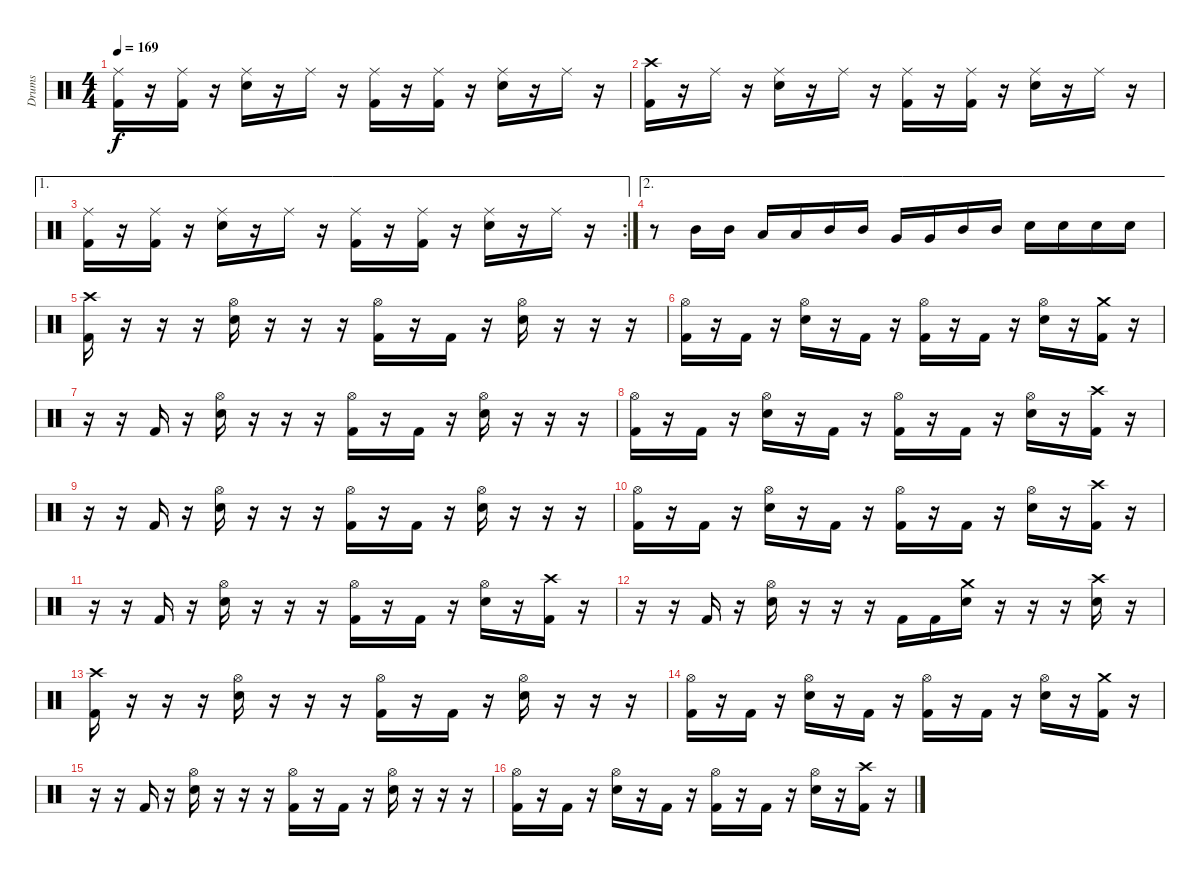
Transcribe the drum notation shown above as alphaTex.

\track ("Drums" "Drums") {instrument percussion}
\staff {score}
\articulation defaults
\ts (4 4)
\tempo 169
\clef neutral
\ks c
("Ride (middle)" "Kick (hit) 2").16{dy f} r.16 ("Ride (middle)" "Kick (hit) 2").16 r.16 ("Ride (middle)" "Snare (hit) 2").16 r.16 "Ride (middle)".16 r.16 ("Ride (middle)" "Kick (hit) 2").16 r.16 ("Ride (middle)" "Kick (hit) 2").16 r.16 ("Ride (middle)" "Snare (hit) 2").16 r.16 "Ride (middle)".16 r.16 |
("Crash high (hit)" "Kick (hit) 2").16 r.16 "Ride (middle)".16 r.16 ("Ride (middle)" "Snare (hit) 2").16 r.16 "Ride (middle)".16 r.16 ("Ride (middle)" "Kick (hit) 2").16 r.16 ("Ride (middle)" "Kick (hit) 2").16 r.16 ("Ride (middle)" "Snare (hit) 2").16 r.16 "Ride (middle)".16 r.16 |
\ae 1
\rc 2
("Ride (middle)" "Kick (hit) 2").16 r.16 ("Ride (middle)" "Kick (hit) 2").16 r.16 ("Ride (middle)" "Snare (hit) 2").16 r.16 "Ride (middle)".16 r.16 ("Ride (middle)" "Kick (hit) 2").16 r.16 ("Ride (middle)" "Kick (hit) 2").16 r.16 ("Ride (middle)" "Snare (hit) 2").16 r.16 "Ride (middle)".16 r.16 |
\ae 2
r.8 "Mid Tom (hit)".16 "Mid Tom (hit)".16 "Low Tom (hit)".16 "Low Tom (hit)".16 "Mid Tom (hit)".16 "Mid Tom (hit)".16 "Very Low Tom (hit)".16 "Very Low Tom (hit)".16 "Mid Tom (hit)".16 "Mid Tom (hit)".16 "Snare (hit) 2".16 "Snare (hit) 2".16 "Snare (hit) 2".16 "Snare (hit) 2".16 |
("Crash high (hit)" "Kick (hit) 2").16 r.16 r.16 r.16 ("Hi-Hat (open)" "Snare (hit) 2").16 r.16 r.16 r.16 ("Hi-Hat (open)" "Kick (hit) 2").16 r.16 "Kick (hit) 2".16 r.16 ("Hi-Hat (open)" "Snare (hit) 2").16 r.16 r.16 r.16 |
("Hi-Hat (open)" "Kick (hit) 2").16 r.16 "Kick (hit) 2".16 r.16 ("Hi-Hat (open)" "Snare (hit) 2").16 r.16 "Kick (hit) 2".16 r.16 ("Hi-Hat (open)" "Kick (hit) 2").16 r.16 "Kick (hit) 2".16 r.16 ("Hi-Hat (open)" "Snare (hit) 2").16 r.16 ("Crash medium (hit)" "Kick (hit) 2").16 r.16 |
r.16 r.16 "Kick (hit) 2".16 r.16 ("Hi-Hat (open)" "Snare (hit) 2").16 r.16 r.16 r.16 ("Hi-Hat (open)" "Kick (hit) 2").16 r.16 "Kick (hit) 2".16 r.16 ("Hi-Hat (open)" "Snare (hit) 2").16 r.16 r.16 r.16 |
("Hi-Hat (open)" "Kick (hit) 2").16 r.16 "Kick (hit) 2".16 r.16 ("Hi-Hat (open)" "Snare (hit) 2").16 r.16 "Kick (hit) 2".16 r.16 ("Hi-Hat (open)" "Kick (hit) 2").16 r.16 "Kick (hit) 2".16 r.16 ("Hi-Hat (open)" "Snare (hit) 2").16 r.16 ("Crash high (hit)" "Kick (hit) 2").16 r.16 |
r.16 r.16 "Kick (hit) 2".16 r.16 ("Hi-Hat (open)" "Snare (hit) 2").16 r.16 r.16 r.16 ("Hi-Hat (open)" "Kick (hit) 2").16 r.16 "Kick (hit) 2".16 r.16 ("Hi-Hat (open)" "Snare (hit) 2").16 r.16 r.16 r.16 |
("Hi-Hat (open)" "Kick (hit) 2").16 r.16 "Kick (hit) 2".16 r.16 ("Hi-Hat (open)" "Snare (hit) 2").16 r.16 "Kick (hit) 2".16 r.16 ("Hi-Hat (open)" "Kick (hit) 2").16 r.16 "Kick (hit) 2".16 r.16 ("Hi-Hat (open)" "Snare (hit) 2").16 r.16 ("Crash high (hit)" "Kick (hit) 2").16 r.16 |
r.16 r.16 "Kick (hit) 2".16 r.16 ("Hi-Hat (open)" "Snare (hit) 2").16 r.16 r.16 r.16 ("Hi-Hat (open)" "Kick (hit) 2").16 r.16 "Kick (hit) 2".16 r.16 ("Hi-Hat (open)" "Snare (hit) 2").16 r.16 ("Crash high (hit)" "Kick (hit) 2").16 r.16 |
r.16 r.16 "Kick (hit) 2".16 r.16 ("Hi-Hat (open)" "Snare (hit) 2").16 r.16 r.16 r.16 "Kick (hit) 2".16 "Kick (hit) 2".16 ("Crash medium (hit)" "Snare (hit) 2").16 r.16 r.16 r.16 ("Crash high (hit)" "Snare (hit) 2").16 r.16 |
("Crash high (hit)" "Kick (hit) 2").16 r.16 r.16 r.16 ("Hi-Hat (open)" "Snare (hit) 2").16 r.16 r.16 r.16 ("Hi-Hat (open)" "Kick (hit) 2").16 r.16 "Kick (hit) 2".16 r.16 ("Hi-Hat (open)" "Snare (hit) 2").16 r.16 r.16 r.16 |
("Hi-Hat (open)" "Kick (hit) 2").16 r.16 "Kick (hit) 2".16 r.16 ("Hi-Hat (open)" "Snare (hit) 2").16 r.16 "Kick (hit) 2".16 r.16 ("Hi-Hat (open)" "Kick (hit) 2").16 r.16 "Kick (hit) 2".16 r.16 ("Hi-Hat (open)" "Snare (hit) 2").16 r.16 ("Crash medium (hit)" "Kick (hit) 2").16 r.16 |
r.16 r.16 "Kick (hit) 2".16 r.16 ("Hi-Hat (open)" "Snare (hit) 2").16 r.16 r.16 r.16 ("Hi-Hat (open)" "Kick (hit) 2").16 r.16 "Kick (hit) 2".16 r.16 ("Hi-Hat (open)" "Snare (hit) 2").16 r.16 r.16 r.16 |
("Hi-Hat (open)" "Kick (hit) 2").16 r.16 "Kick (hit) 2".16 r.16 ("Hi-Hat (open)" "Snare (hit) 2").16 r.16 "Kick (hit) 2".16 r.16 ("Hi-Hat (open)" "Kick (hit) 2").16 r.16 "Kick (hit) 2".16 r.16 ("Hi-Hat (open)" "Snare (hit) 2").16 r.16 ("Crash high (hit)" "Kick (hit) 2").16 r.16
